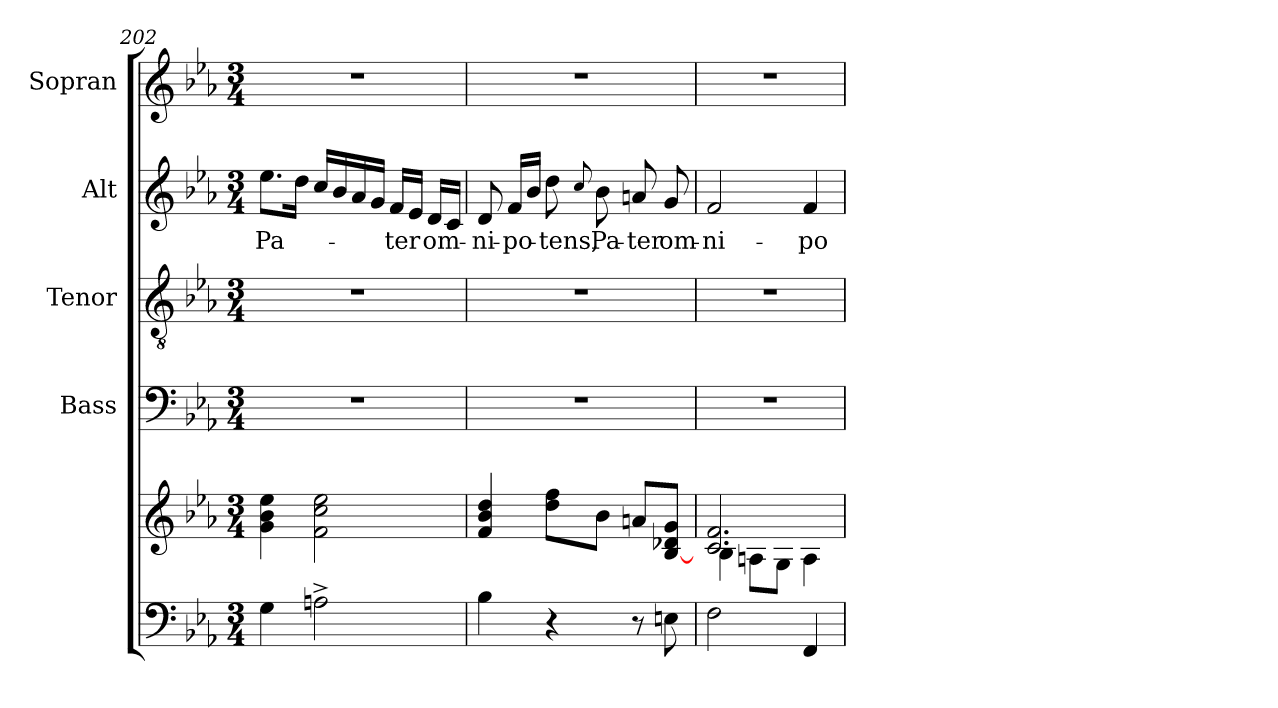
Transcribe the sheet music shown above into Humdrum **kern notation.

**kern	**kern	**kern	**kern	**kern	**text	**kern
*part5	*part5	*part4	*part3	*part2	*part2	*part1
*staff6	*staff5	*staff4	*staff3	*staff2	*staff2	*staff1
*	*	*I"Bass	*I"Tenor	*I"Alt	*	*I"Sopran
*	*	*I'B.	*I'T.	*I'A.	*	*I'S.
*clefF4	*clefG2	*clefF4	*clefGv2	*clefG2	*	*clefG2
*k[b-e-a-]	*k[b-e-a-]	*k[b-e-a-]	*k[b-e-a-]	*k[b-e-a-]	*	*k[b-e-a-]
*E-:	*E-:	*E-:	*E-:	*E-:	*	*E-:
*M3/4	*M3/4	*M3/4	*M3/4	*M3/4	*	*M3/4
=202	=202	=202	=202	=202	=202	=202
!	!	!	!	!	!LO:LY:b	!
4G\	4g\ 4b-\ 4ee-\	2.r	2.r	8.ee-\L	Pa-	2.r
.	.	.	.	16dd\Jk	.	.
2An^>\	2f\ 2cc\ 2ee-\	.	.	16cc/LL	.	.
.	.	.	.	16b-/	.	.
.	.	.	.	16a-/	.	.
.	.	.	.	16g/JJ	.	.
!	!	!	!	!	!LO:LY:b	!
.	.	.	.	16f/LL	-ter	.
.	.	.	.	16e-/JJ	.	.
!	!	!	!	!	!LO:LY:b	!
.	.	.	.	16d/LL	om-	.
.	.	.	.	16c/JJ	.	.
=203	=203	=203	=203	=203	=203	=203
!	!	!	!	!	!LO:LY:b	!
4B-\	4f/ 4b-/ 4dd/	2.r	2.r	8d/	-ni-	2.r
!	!	!	!	!	!LO:LY:b	!
.	.	.	.	16f/LL	-po-	.
.	.	.	.	16b-/JJ	.	.
!	!	!	!	!	!LO:LY:b	!
4r	8dd\ 8ff\L	.	.	8dd\	-tens,	.
.	.	.	.	8qqcc/	.	.
!	!	!	!	!	!LO:LY:b	!
.	8b-\J	.	.	8b-\	Pa-	.
!	!	!	!	!	!LO:LY:b	!
8r	8an/L	.	.	8an/	-ter	.
!	!	!	!	!	!LO:LY:b	!
8En\	[8B-/ 8d-X/ 8g/J	.	.	8g/	om-	.
!!LO:PB:g=z
=204	=204	=204	=204	=204	=204	=204
*	*^	*	*	*	*	*
!	!	!	!	!	!	!LO:LY:b	!
2F\	2.c/ 2.f/	4B-\	2.r	2.r	2f/	-ni-	2.r
.	.	8An\L	.	.	.	.	.
.	.	8G\J	.	.	.	.	.
!	!	!	!	!	!	!LO:LY:b	!
4FF/	.	4A\	.	.	4f/	-po-	.
*	*v	*v	*	*	*	*	*
=	=	=	=	=	=	=
*-	*-	*-	*-	*-	*-	*-
